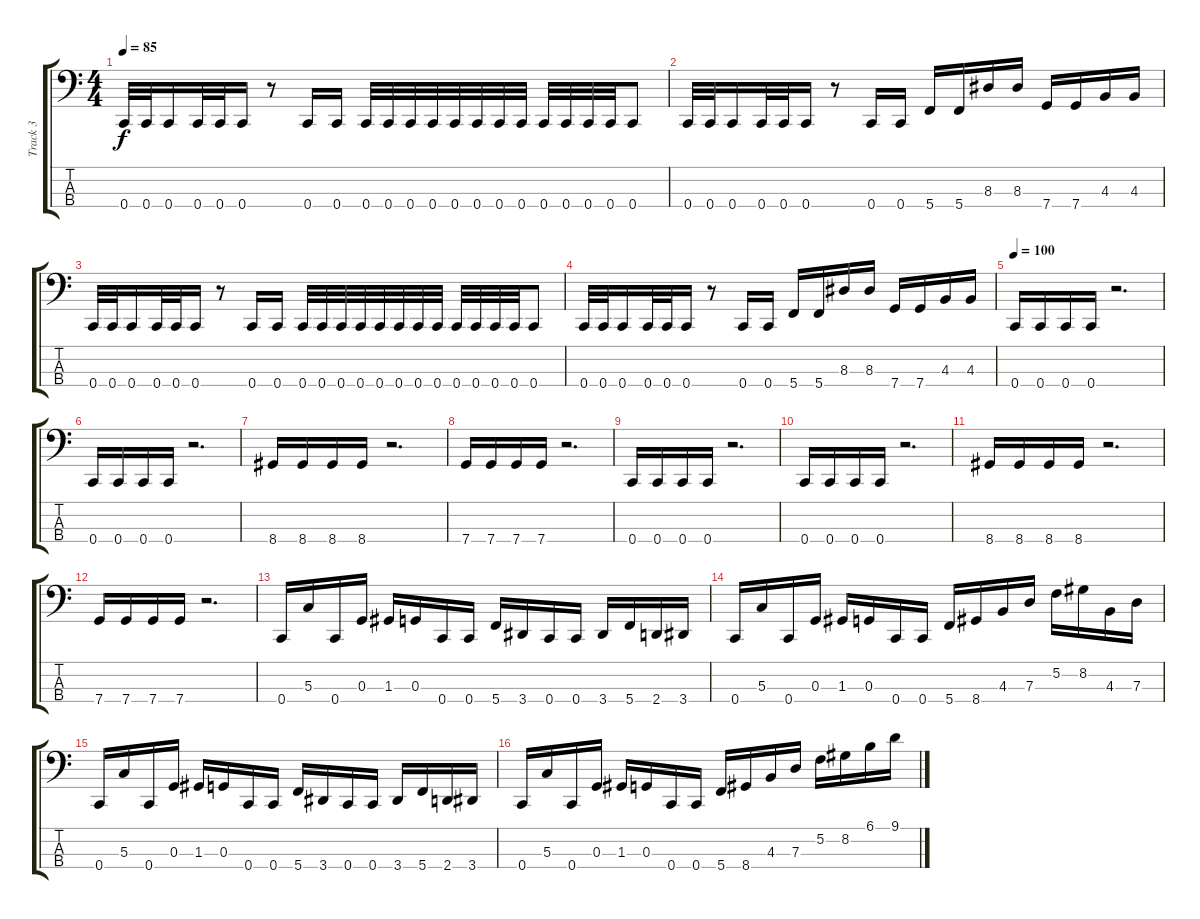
\track ("Track 3" "Track 3") {instrument electricbassfinger}
\staff {score tabs}
\tuning (F2 C2 G1 C1) {hide}
\ts (4 4)
\tempo 85
\clef f4
\ks c
0.4.32{dy f} 0.4.32 0.4.16 0.4.32 0.4.32 0.4.16 r.8 0.4.16 0.4.16 0.4.32 0.4.32 0.4.32 0.4.32 0.4.32 0.4.32 0.4.32 0.4.32 0.4.32 0.4.32 0.4.32 0.4.32 0.4.8 |
0.4.32 0.4.32 0.4.16 0.4.32 0.4.32 0.4.16 r.8 0.4.16 0.4.16 5.4.16 5.4.16 8.3.16 8.3.16 7.4.16 7.4.16 4.3.16 4.3.16 |
0.4.32 0.4.32 0.4.16 0.4.32 0.4.32 0.4.16 r.8 0.4.16 0.4.16 0.4.32 0.4.32 0.4.32 0.4.32 0.4.32 0.4.32 0.4.32 0.4.32 0.4.32 0.4.32 0.4.32 0.4.32 0.4.8 |
0.4.32 0.4.32 0.4.16 0.4.32 0.4.32 0.4.16 r.8 0.4.16 0.4.16 5.4.16 5.4.16 8.3.16 8.3.16 7.4.16 7.4.16 4.3.16 4.3.16 |
\tempo 100
0.4.16 0.4.16 0.4.16 0.4.16 r.2{d} |
0.4.16 0.4.16 0.4.16 0.4.16 r.2{d} |
8.4.16 8.4.16 8.4.16 8.4.16 r.2{d} |
7.4.16 7.4.16 7.4.16 7.4.16 r.2{d} |
0.4.16 0.4.16 0.4.16 0.4.16 r.2{d} |
0.4.16 0.4.16 0.4.16 0.4.16 r.2{d} |
8.4.16 8.4.16 8.4.16 8.4.16 r.2{d} |
7.4.16 7.4.16 7.4.16 7.4.16 r.2{d} |
0.4.16 5.3.16 0.4.16 0.3.16 1.3.16 0.3.16 0.4.16 0.4.16 5.4.16 3.4.16 0.4.16 0.4.16 3.4.16 5.4.16 2.4.16 3.4.16 |
0.4.16 5.3.16 0.4.16 0.3.16 1.3.16 0.3.16 0.4.16 0.4.16 5.4.16 8.4.16 4.3.16 7.3.16 5.2.16 8.2.16 4.3.16 7.3.16 |
0.4.16 5.3.16 0.4.16 0.3.16 1.3.16 0.3.16 0.4.16 0.4.16 5.4.16 3.4.16 0.4.16 0.4.16 3.4.16 5.4.16 2.4.16 3.4.16 |
0.4.16 5.3.16 0.4.16 0.3.16 1.3.16 0.3.16 0.4.16 0.4.16 5.4.16 8.4.16 4.3.16 7.3.16 5.2.16 8.2.16 6.1.16 9.1.16
